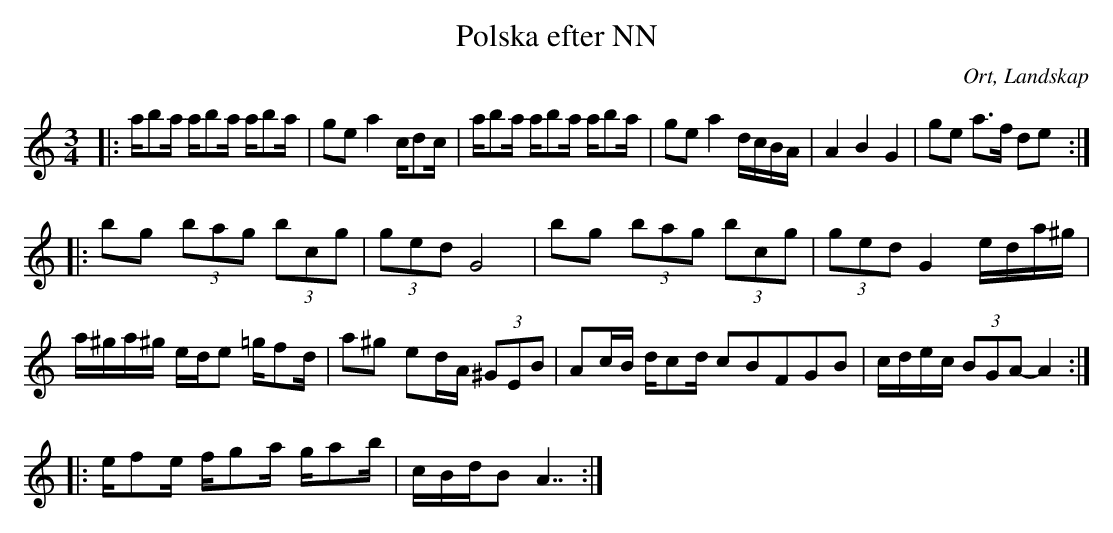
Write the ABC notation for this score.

X:1
T:Polska efter NN
O:Ort, Landskap
M:3/4
L:1/8
K:C
|: a/ba/ a/ba/ a/ba/|ge a2 c/dc/| a/ba/ a/ba/ a/ba/ | ge a2 d/c/B/A/| A2 B2 G2 | ge a>f de:|
|:bg (3bag (3bcg| (3ged G4 |bg (3bag (3bcg| (3ged G2 e/d/a/^g/| a/^g/a/^g/ e/d/e =g/fd/ |a^g ed/A/ (3^GEB| Ac/B/ d/cd/ c2/5B2/5F2/5G2/5B2/5|  c/d/e/c/ (3BGA-A2 :|
|:e/fe/ f/ga/ g/ab/ | c/B/d/B A7/2:|
